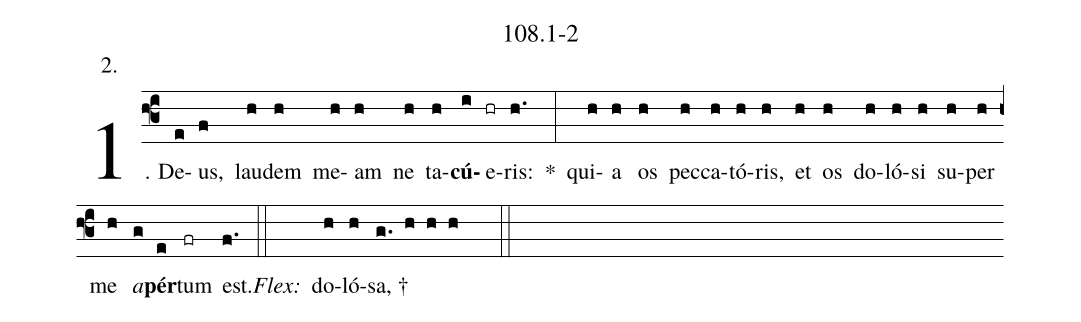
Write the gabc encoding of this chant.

name: 108.1-2;
annotation: 2.;
%%
(f3)1. De(e)us,(f) lau(h)dem(h) me(h)am(h) ne(h) ta(h)<b>cú</b>(i)e(hr)ris:(h.) *(:) qui(h)a(h) os(h) pec(h)ca(h)tó(h)ris,(h) et(h) os(h) do(h)ló(h)si(h) su(h)per(h) me(h) <i>a</i>(g)<b>pér</b>(e)tum(fr) est.(f.) (::)
<i>Flex:</i>()  do(h)ló(h)sa, †(g. h h h  ::)
